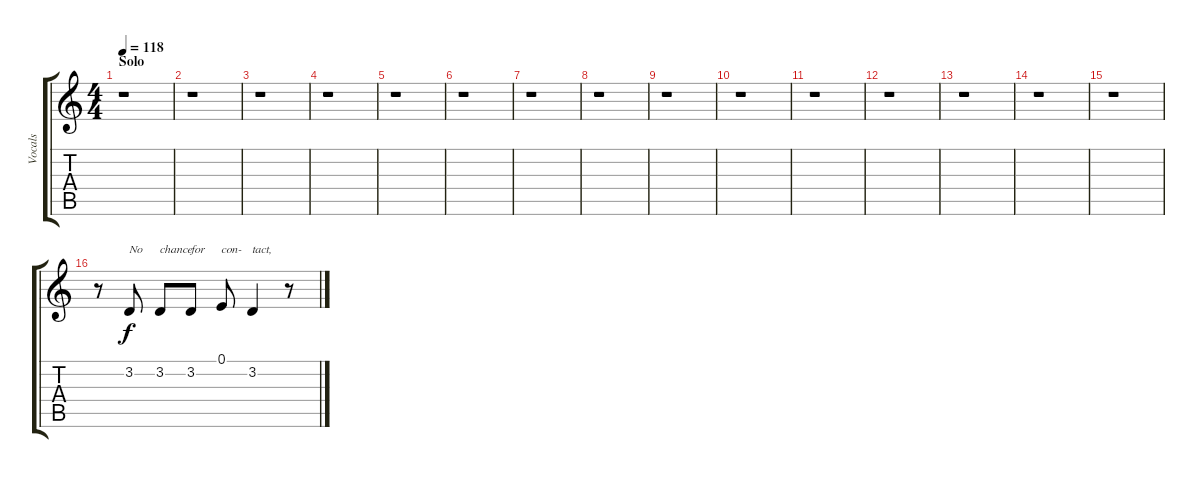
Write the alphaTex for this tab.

\track ("Vocals" "Vocals") {mute instrument brasssection}
\staff {score tabs}
\tuning (E4 B3 G3 D3 A2 E2) {hide}
\ts (4 4)
\section ("" "Solo")
\tempo 118
\clef g2
\ks c
r.1{dy f} |
r.1 |
r.1 |
r.1 |
r.1 |
r.1 |
r.1 |
r.1 |
r.1 |
r.1 |
r.1 |
r.1 |
r.1 |
r.1 |
r.1 |
r.8 3.2.8{txt "No"} 3.2.8{txt "chance"} 3.2.8{txt "for"} 0.1.8{txt "con-"} 3.2.4{txt "tact,"} r.8
